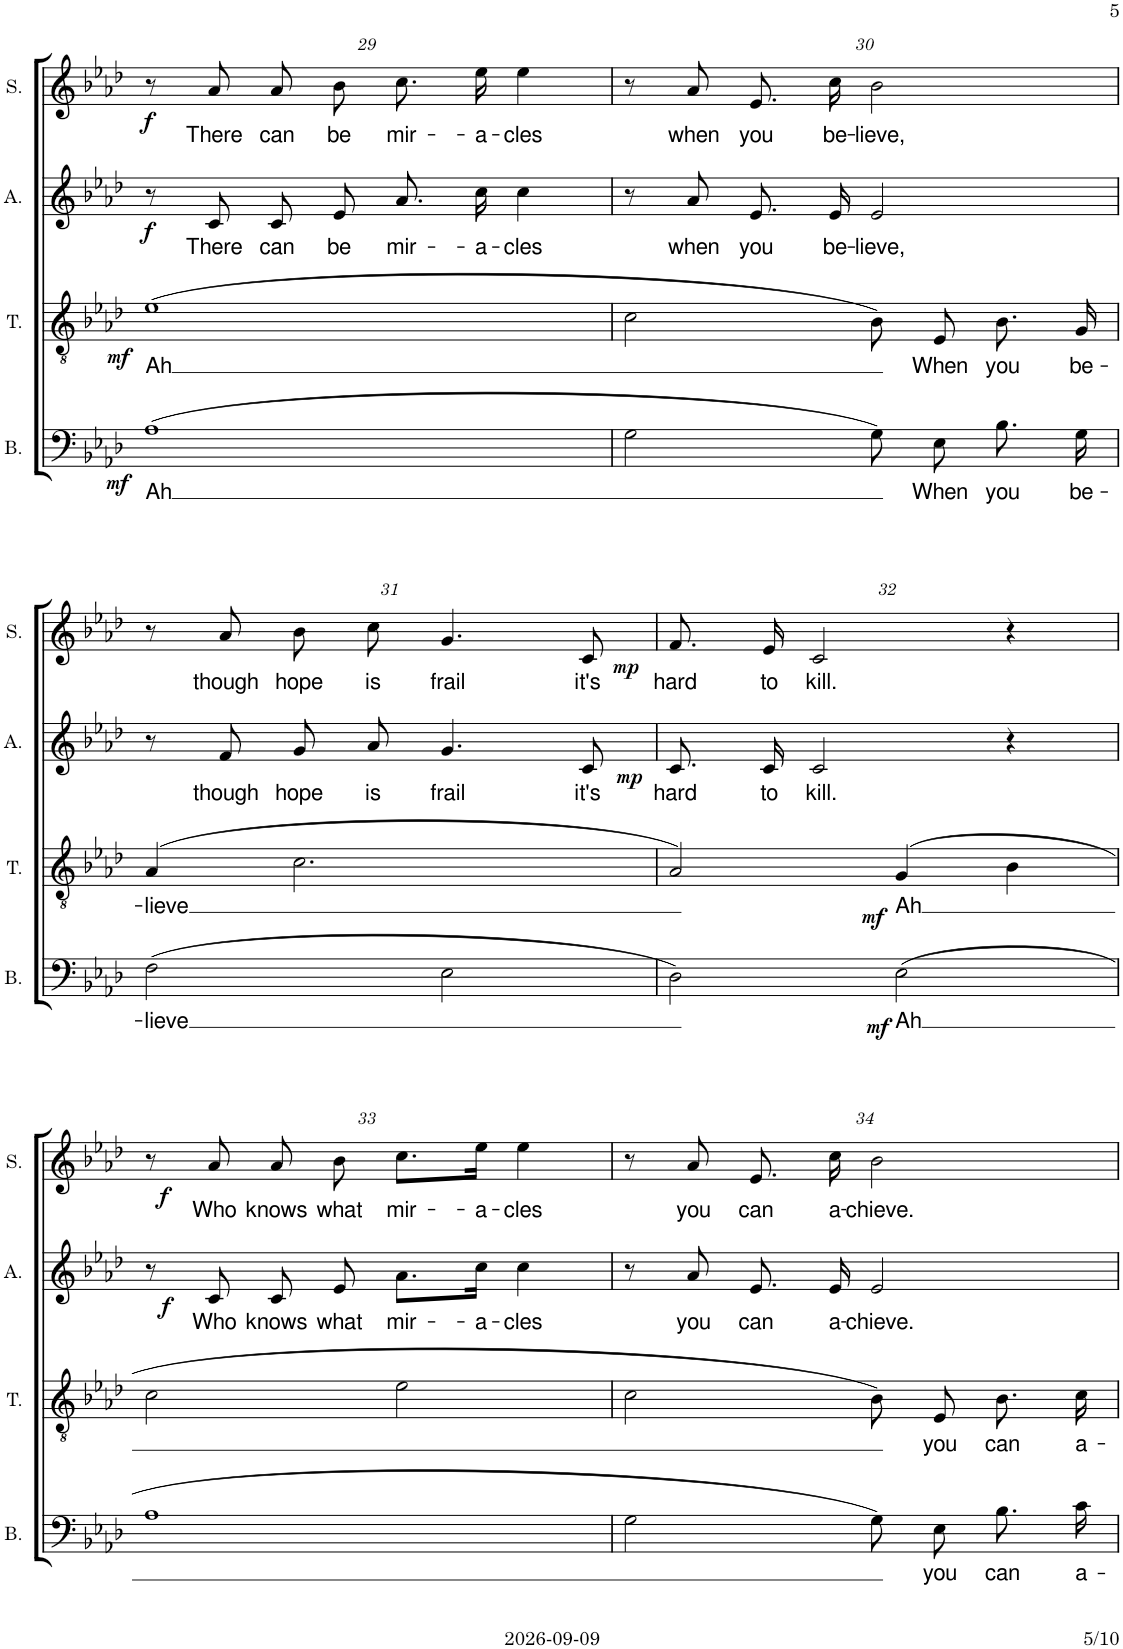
**kern	**text	**dynam	**kern	**text	**dynam	**kern	**text	**dynam	**kern	**text	**dynam
*part4	*part4	*part4	*part3	*part3	*part3	*part2	*part2	*part2	*part1	*part1	*part1
*staff4	*staff4	*staff4	*staff3	*staff3	*staff3	*staff2	*staff2	*staff2	*staff1	*staff1	*staff1
*I"Bass	*	*	*I"Tenor	*	*	*I"Alto	*	*	*I"Soprano	*	*
*I'B.	*	*	*I'T.	*	*	*I'A.	*	*	*I'S.	*	*
!!LO:PB:g=z
*clefF4	*	*	*clefGv2	*	*	*clefG2	*	*	*clefG2	*	*
*k[b-e-a-d-]	*	*	*k[b-e-a-d-]	*	*	*k[b-e-a-d-]	*	*	*k[b-e-a-d-]	*	*
*M4/4	*	*	*M4/4	*	*	*M4/4	*	*	*M4/4	*	*
=29	=29	=29	=29	=29	=29	=29	=29	=29	=29	=29	=29
!	!LO:LY:b	!LO:DY:b	!	!LO:LY:b	!LO:DY:b	!	!	!LO:DY:b	!	!	!LO:DY:b
(1A-	Ah	mf	(1e-	Ah	mf	8r	.	f	8r	.	f
!	!	!	!	!	!	!	!LO:LY:b	!	!	!LO:LY:b	!
.	.	.	.	.	.	8c/	There	.	8a-/	There	.
!	!	!	!	!	!	!	!LO:LY:b	!	!	!LO:LY:b	!
.	.	.	.	.	.	8c/	can	.	8a-/	can	.
!	!	!	!	!	!	!	!LO:LY:b	!	!	!LO:LY:b	!
.	.	.	.	.	.	8e-/	be	.	8b-\	be	.
!	!	!	!	!	!	!	!LO:LY:b	!	!	!LO:LY:b	!
.	.	.	.	.	.	8.a-/	mir-	.	8.cc\	mir-	.
!	!	!	!	!	!	!	!LO:LY:b	!	!	!LO:LY:b	!
.	.	.	.	.	.	16cc\	-a-	.	16ee-\	-a-	.
!	!	!	!	!	!	!	!LO:LY:b	!	!	!LO:LY:b	!
.	.	.	.	.	.	4cc\	-cles	.	4ee-\	-cles	.
=30	=30	=30	=30	=30	=30	=30	=30	=30	=30	=30	=30
2G\	.	.	2c\	.	.	8r	.	.	8r	.	.
!	!	!	!	!	!	!	!LO:LY:b	!	!	!LO:LY:b	!
.	.	.	.	.	.	8a-/	when	.	8a-/	when	.
!	!	!	!	!	!	!	!LO:LY:b	!	!	!LO:LY:b	!
.	.	.	.	.	.	8.e-/	you	.	8.e-/	you	.
!	!	!	!	!	!	!	!LO:LY:b	!	!	!LO:LY:b	!
.	.	.	.	.	.	16e-/	be-	.	16cc\	be-	.
!	!	!	!	!	!	!	!LO:LY:b	!	!	!LO:LY:b	!
8G\L)	.	.	8B-/L)	.	.	2e-/	-lieve,	.	2b-\	-lieve,	.
!	!LO:LY:b	!	!	!LO:LY:b	!	!	!	!	!	!	!
8E-\J	When	.	8E-/J	When	.	.	.	.	.	.	.
!	!LO:LY:b	!	!	!LO:LY:b	!	!	!	!	!	!	!
8.B-\L	you	.	8.B-/L	you	.	.	.	.	.	.	.
!	!LO:LY:b	!	!	!LO:LY:b	!	!	!	!	!	!	!
16G\Jk	be-	.	16G/Jk	be-	.	.	.	.	.	.	.
!!LO:LB:g=z
=31	=31	=31	=31	=31	=31	=31	=31	=31	=31	=31	=31
!	!LO:LY:b	!	!	!LO:LY:b	!	!	!	!	!	!	!
(2F\	-lieve	.	(4A-/	-lieve	.	8r	.	.	8r	.	.
!	!	!	!	!	!	!	!LO:LY:b	!	!	!LO:LY:b	!
.	.	.	.	.	.	8f/	though	.	8a-/	though	.
!	!	!	!	!	!	!	!LO:LY:b	!	!	!LO:LY:b	!
.	.	.	2.c\	.	.	8g/	hope	.	8b-\	hope	.
!	!	!	!	!	!	!	!LO:LY:b	!	!	!LO:LY:b	!
.	.	.	.	.	.	8a-/	is	.	8cc\	is	.
!	!	!	!	!	!	!	!LO:LY:b	!	!	!LO:LY:b	!
2E-\	.	.	.	.	.	4.g/	frail	.	4.g/	frail	.
!	!	!	!	!	!	!	!LO:LY:b	!	!	!LO:LY:b	!
.	.	.	.	.	.	8c/	it's	.	8c/	it's	.
=32	=32	=32	=32	=32	=32	=32	=32	=32	=32	=32	=32
!	!	!	!	!	!	!	!LO:LY:b	!LO:DY:b	!	!LO:LY:b	!LO:DY:b
2D-\)	.	.	2A-/)	.	.	8.c/	hard	mp	8.f/	hard	mp
!	!	!	!	!	!	!	!LO:LY:b	!	!	!LO:LY:b	!
.	.	.	.	.	.	16c/	to	.	16e-/	to	.
!	!	!	!	!	!	!	!LO:LY:b	!	!	!LO:LY:b	!
.	.	.	.	.	.	2c/	kill.	.	2c/	kill.	.
!	!LO:LY:b	!LO:DY:b	!	!LO:LY:b	!LO:DY:b	!	!	!	!	!	!
(2E-\	Ah	mf	(4G/	Ah	mf	.	.	.	.	.	.
.	.	.	4B-\	.	.	4r	.	.	4r	.	.
!!LO:LB:g=z
=33	=33	=33	=33	=33	=33	=33	=33	=33	=33	=33	=33
1A-	.	.	2c\	.	.	8r	.	.	8r	.	.
!	!	!	!	!	!	!	!LO:LY:b	!LO:DY:b	!	!LO:LY:b	!LO:DY:b
.	.	.	.	.	.	8c/	Who	f	8a-/	Who	f
!	!	!	!	!	!	!	!LO:LY:b	!	!	!LO:LY:b	!
.	.	.	.	.	.	8c/	knows	.	8a-/	knows	.
!	!	!	!	!	!	!	!LO:LY:b	!	!	!LO:LY:b	!
.	.	.	.	.	.	8e-/	what	.	8b-\	what	.
!	!	!	!	!	!	!	!LO:LY:b	!	!	!LO:LY:b	!
.	.	.	2e-\	.	.	8.a-\L	mir-	.	8.cc\L	mir-	.
!	!	!	!	!	!	!	!LO:LY:b	!	!	!LO:LY:b	!
.	.	.	.	.	.	16cc\Jk	-a-	.	16ee-\Jk	-a-	.
!	!	!	!	!	!	!	!LO:LY:b	!	!	!LO:LY:b	!
.	.	.	.	.	.	4cc\	-cles	.	4ee-\	-cles	.
=34	=34	=34	=34	=34	=34	=34	=34	=34	=34	=34	=34
2G\	.	.	2c\	.	.	8r	.	.	8r	.	.
!	!	!	!	!	!	!	!LO:LY:b	!	!	!LO:LY:b	!
.	.	.	.	.	.	8a-/	you	.	8a-/	you	.
!	!	!	!	!	!	!	!LO:LY:b	!	!	!LO:LY:b	!
.	.	.	.	.	.	8.e-/	can	.	8.e-/	can	.
!	!	!	!	!	!	!	!LO:LY:b	!	!	!LO:LY:b	!
.	.	.	.	.	.	16e-/	a-	.	16cc\	a-	.
!	!	!	!	!	!	!	!LO:LY:b	!	!	!LO:LY:b	!
8G\L)	.	.	8B-/L)	.	.	2e-/	-chieve.	.	2b-\	-chieve.	.
!	!LO:LY:b	!	!	!LO:LY:b	!	!	!	!	!	!	!
8E-\J	you	.	8E-/J	you	.	.	.	.	.	.	.
!	!LO:LY:b	!	!	!LO:LY:b	!	!	!	!	!	!	!
8.B-\L	can	.	8.B-\L	can	.	.	.	.	.	.	.
!	!LO:LY:b	!	!	!LO:LY:b	!	!	!	!	!	!	!
16c\Jk	a-	.	16c\Jk	a-	.	.	.	.	.	.	.
=	=	=	=	=	=	=	=	=	=	=	=
*-	*-	*-	*-	*-	*-	*-	*-	*-	*-	*-	*-
